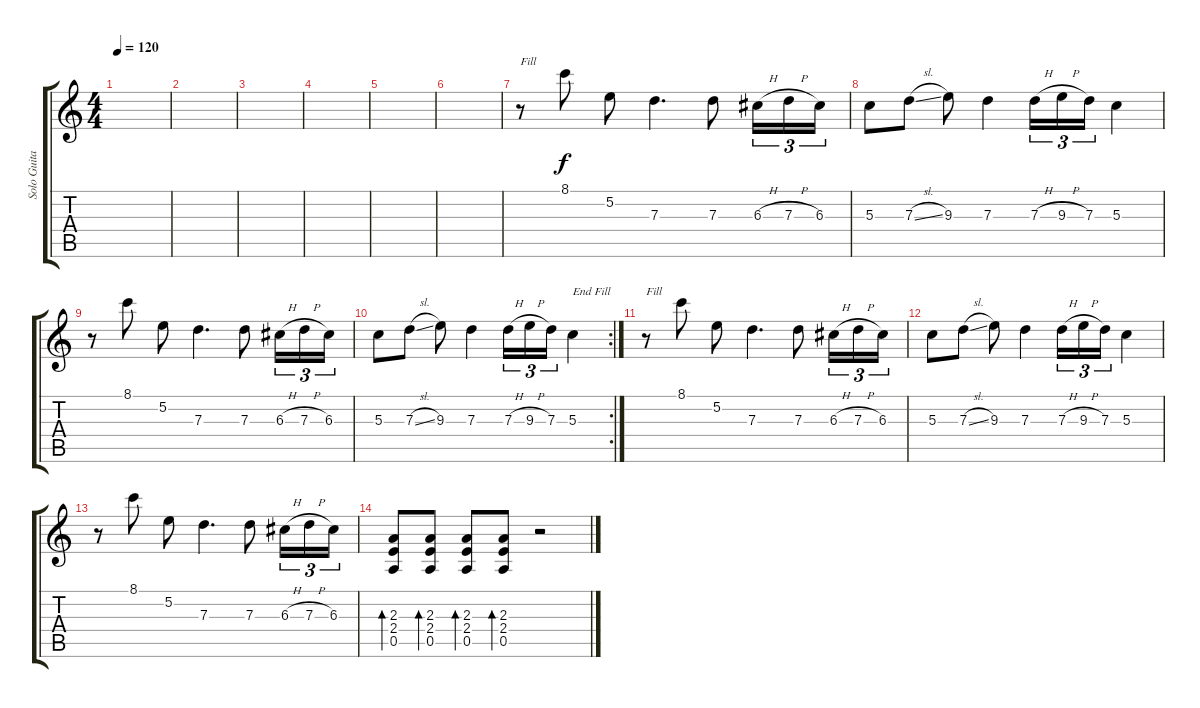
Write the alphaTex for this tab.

\track ("Solo Guitar" "Solo Guita") {instrument distortionguitar}
\staff {score tabs}
\tuning (E4 B3 G3 D3 A2 E2) {hide}
\ts (4 4)
\tempo 120
\clef g2
\ks c
|
|
|
|
|
|
r.8{txt "Fill"} 8.1.8 5.2.8 7.3.4{d} 7.3.8 6.3{h}.16{tu (3 2)} 7.3{h}.16{tu (3 2)} 6.3.16{tu (3 2)} |
5.3.8 7.3{sl}.8 9.3.8 7.3.4 7.3{h}.16{tu (3 2)} 9.3{h}.16{tu (3 2)} 7.3.16{tu (3 2)} 5.3.4 |
r.8 8.1.8 5.2.8 7.3.4{d} 7.3.8 6.3{h}.16{tu (3 2)} 7.3{h}.16{tu (3 2)} 6.3.16{tu (3 2)} |
\rc 2
5.3.8 7.3{sl}.8 9.3.8 7.3.4 7.3{h}.16{tu (3 2)} 9.3{h}.16{tu (3 2)} 7.3.16{tu (3 2)} 5.3.4{txt "End Fill"} |
r.8{txt "Fill"} 8.1.8 5.2.8 7.3.4{d} 7.3.8 6.3{h}.16{tu (3 2)} 7.3{h}.16{tu (3 2)} 6.3.16{tu (3 2)} |
5.3.8 7.3{sl}.8 9.3.8 7.3.4 7.3{h}.16{tu (3 2)} 9.3{h}.16{tu (3 2)} 7.3.16{tu (3 2)} 5.3.4 |
r.8 8.1.8 5.2.8 7.3.4{d} 7.3.8 6.3{h}.16{tu (3 2)} 7.3{h}.16{tu (3 2)} 6.3.16{tu (3 2)} |
(2.3 2.4 0.5).8{bd 120} (2.3 2.4 0.5).8{bd 120} (2.3 2.4 0.5).8{bd 120} (2.3 2.4 0.5).8{bd 120} r.2
